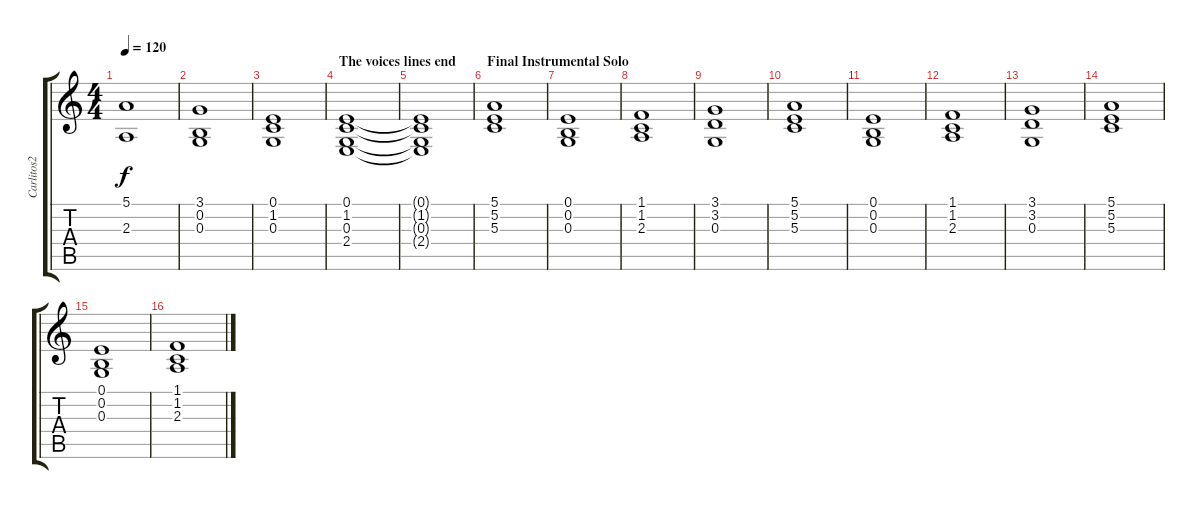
\track ("Carlitos2" "Carlitos2") {instrument choiraahs}
\staff {score tabs}
\tuning (E4 B3 G3 D3 A2 E2) {hide}
\ts (4 4)
\tempo 120
\clef g2
\ks c
(5.1 2.3).1{dy f} |
(3.1 0.2 0.3).1 |
(0.1 1.2 0.3).1 |
\section ("" "The voices lines end")
(0.1 1.2 0.3 2.4).1 |
(0.1{t} 1.2{t} 0.3{t} 2.4{t}).1 |
\section ("" "Final Instrumental Solo")
(5.1 5.2 5.3).1 |
(0.1 0.2 0.3).1 |
(1.1 1.2 2.3).1 |
(3.1 3.2 0.3).1 |
(5.1 5.2 5.3).1 |
(0.1 0.2 0.3).1 |
(1.1 1.2 2.3).1 |
(3.1 3.2 0.3).1 |
(5.1 5.2 5.3).1 |
(0.1 0.2 0.3).1 |
(1.1 1.2 2.3).1
